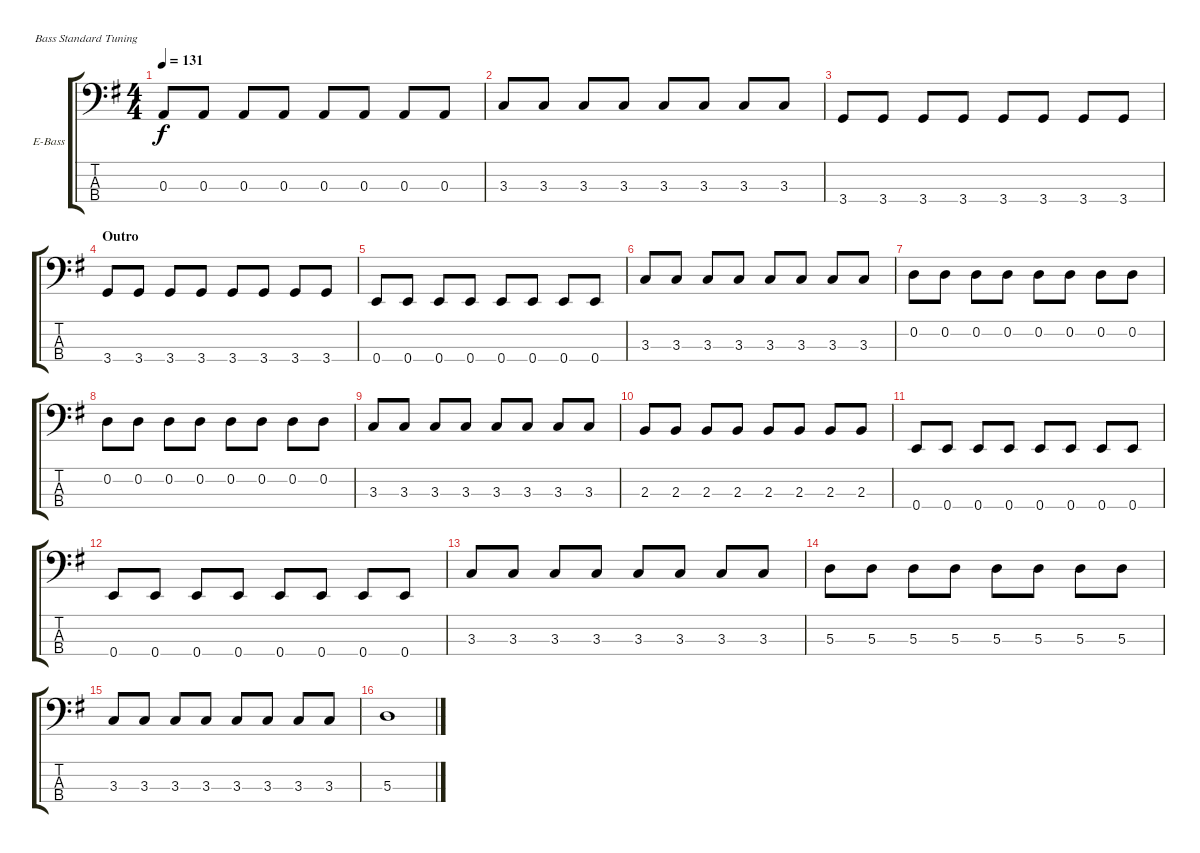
\bracketExtendMode groupsimilarinstruments
\firstSystemTrackNameOrientation horizontal
\otherSystemsTrackNameOrientation horizontal
\track ("Bass" "E-Bass") {instrument electricbassfinger}
\staff {score tabs}
\tuning (G2 D2 A1 E1)
\ts (4 4)
\tempo 131
\clef f4
\ks g
0.3.8{dy f} 0.3.8 0.3.8 0.3.8 0.3.8 0.3.8 0.3.8 0.3.8 |
3.3.8 3.3.8 3.3.8 3.3.8 3.3.8 3.3.8 3.3.8 3.3.8 |
3.4.8 3.4.8 3.4.8 3.4.8 3.4.8 3.4.8 3.4.8 3.4.8 |
\section ("" "Outro")
3.4.8 3.4.8 3.4.8 3.4.8 3.4.8 3.4.8 3.4.8 3.4.8 |
0.4.8 0.4.8 0.4.8 0.4.8 0.4.8 0.4.8 0.4.8 0.4.8 |
3.3.8 3.3.8 3.3.8 3.3.8 3.3.8 3.3.8 3.3.8 3.3.8 |
0.2.8 0.2.8 0.2.8 0.2.8 0.2.8 0.2.8 0.2.8 0.2.8 |
0.2.8 0.2.8 0.2.8 0.2.8 0.2.8 0.2.8 0.2.8 0.2.8 |
3.3.8 3.3.8 3.3.8 3.3.8 3.3.8 3.3.8 3.3.8 3.3.8 |
2.3.8 2.3.8 2.3.8 2.3.8 2.3.8 2.3.8 2.3.8 2.3.8 |
0.4.8 0.4.8 0.4.8 0.4.8 0.4.8 0.4.8 0.4.8 0.4.8 |
0.4.8 0.4.8 0.4.8 0.4.8 0.4.8 0.4.8 0.4.8 0.4.8 |
3.3.8 3.3.8 3.3.8 3.3.8 3.3.8 3.3.8 3.3.8 3.3.8 |
5.3.8 5.3.8 5.3.8 5.3.8 5.3.8 5.3.8 5.3.8 5.3.8 |
3.3.8 3.3.8 3.3.8 3.3.8 3.3.8 3.3.8 3.3.8 3.3.8 |
5.3.1
